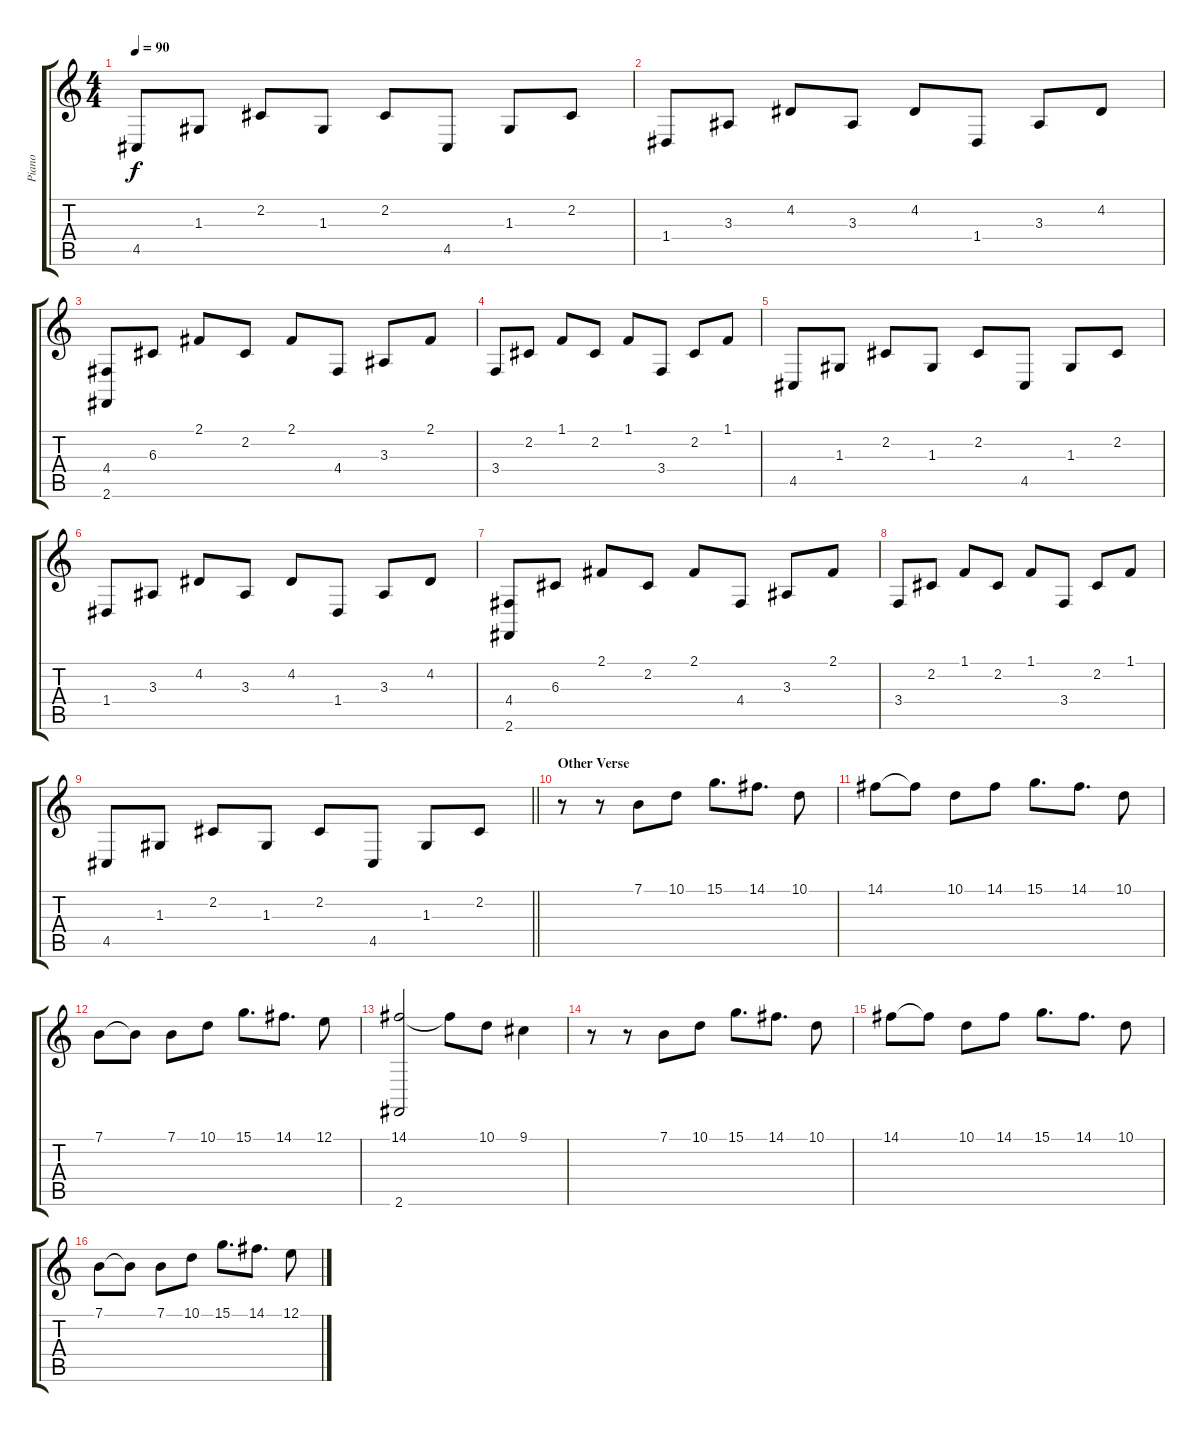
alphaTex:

\track ("Piano" "Piano") {instrument acousticgrandpiano}
\staff {score tabs}
\tuning (E4 B3 G3 D3 A2 E2) {hide}
\ts (4 4)
\tempo 90
\clef g2
\ks c
4.5.8{dy f} 1.3.8 2.2.8 1.3.8 2.2.8 4.5.8 1.3.8 2.2.8 |
1.4.8 3.3.8 4.2.8 3.3.8 4.2.8 1.4.8 3.3.8 4.2.8 |
(4.4 2.6).8 6.3.8 2.1.8 2.2.8 2.1.8 4.4.8 3.3.8 2.1.8 |
3.4.8 2.2.8 1.1.8 2.2.8 1.1.8 3.4.8 2.2.8 1.1.8 |
4.5.8 1.3.8 2.2.8 1.3.8 2.2.8 4.5.8 1.3.8 2.2.8 |
1.4.8 3.3.8 4.2.8 3.3.8 4.2.8 1.4.8 3.3.8 4.2.8 |
(4.4 2.6).8 6.3.8 2.1.8 2.2.8 2.1.8 4.4.8 3.3.8 2.1.8 |
3.4.8 2.2.8 1.1.8 2.2.8 1.1.8 3.4.8 2.2.8 1.1.8 |
\barLineRight lightlight
4.5.8 1.3.8 2.2.8 1.3.8 2.2.8 4.5.8 1.3.8 2.2.8 |
\section ("" "Other Verse ")
r.8 r.8 7.1.8 10.1.8 15.1.8{d} 14.1.8{d} 10.1.8 |
14.1.8 14.1{t}.8 10.1.8 14.1.8 15.1.8{d} 14.1.8{d} 10.1.8 |
7.1.8 7.1{t}.8 7.1.8 10.1.8 15.1.8{d} 14.1.8{d} 12.1.8 |
(14.1 2.6).2 14.1{t}.8 10.1.8 9.1.4 |
r.8 r.8 7.1.8 10.1.8 15.1.8{d} 14.1.8{d} 10.1.8 |
14.1.8 14.1{t}.8 10.1.8 14.1.8 15.1.8{d} 14.1.8{d} 10.1.8 |
7.1.8 7.1{t}.8 7.1.8 10.1.8 15.1.8{d} 14.1.8{d} 12.1.8
